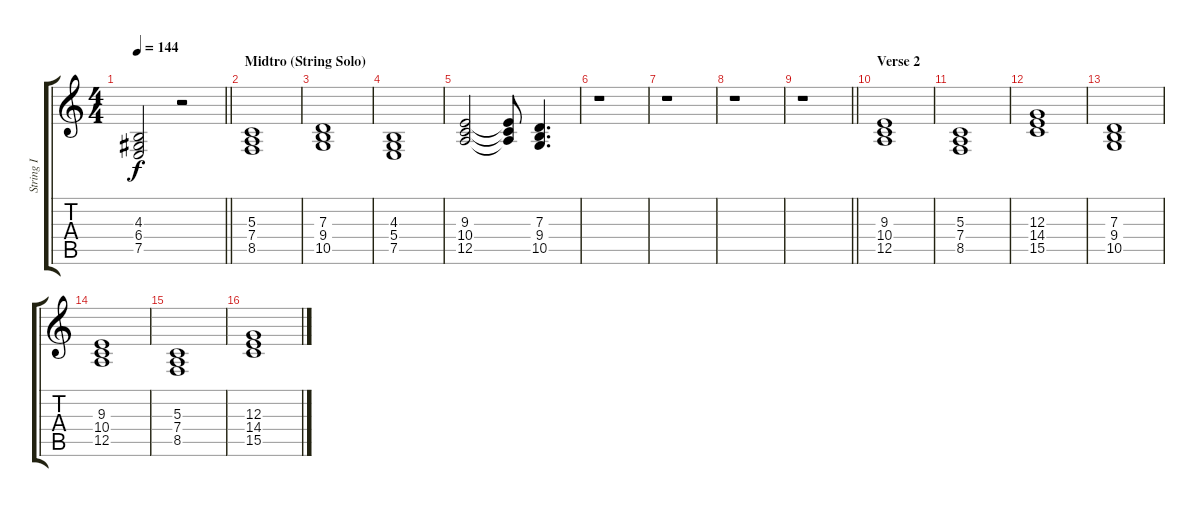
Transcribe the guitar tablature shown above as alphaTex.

\track ("String I" "String I") {instrument stringensemble1}
\staff {score tabs}
\tuning (E4 B3 G3 D3 A2 E2) {hide}
\ts (4 4)
\tempo 144
\clef g2
\barLineRight lightlight
\ks c
(4.3 6.4 7.5).2{dy f} r.2 |
\section ("" "Midtro (String Solo)")
(5.3 7.4 8.5).1 |
(7.3 9.4 10.5).1 |
(4.3 5.4 7.5).1 |
(9.3 10.4 12.5).2 (9.3{t} 10.4{t} 12.5{t}).8 (7.3 9.4 10.5).4{d} |
r.1 |
r.1 |
r.1 |
\barLineRight lightlight
r.1 |
\section ("" "Verse 2")
(9.3 10.4 12.5).1 |
(5.3 7.4 8.5).1 |
(12.3 14.4 15.5).1 |
(7.3 9.4 10.5).1 |
(9.3 10.4 12.5).1 |
(5.3 7.4 8.5).1 |
(12.3 14.4 15.5).1
